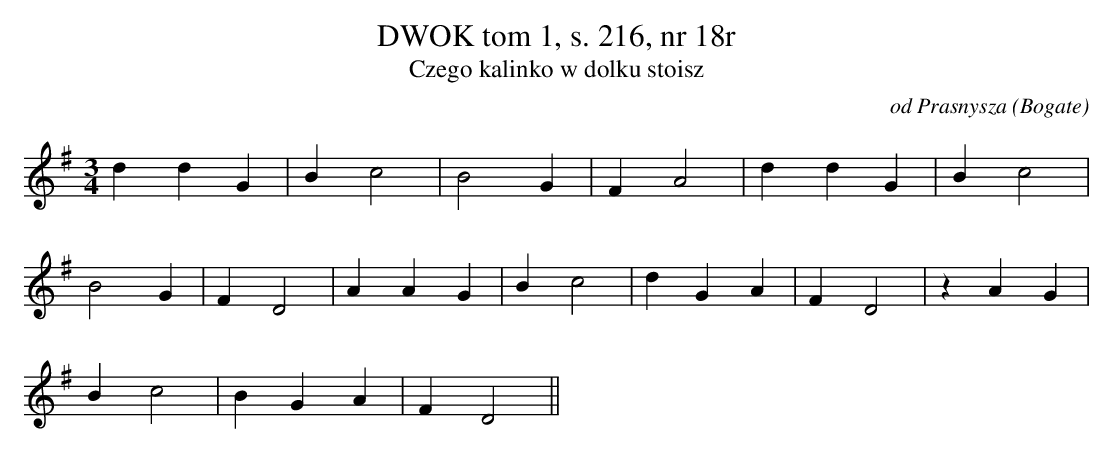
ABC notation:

X:1
T:DWOK tom 1, s. 216, nr 18r
T:Czego kalinko w dolku stoisz
O:od Prasnysza (Bogate)
M:3/4
L:1/4
K:G
ddG | Bc2 | B2G | FA2 |ddG | Bc2 |
 B2G | FD2 |AAG | Bc2 | dGA | FD2 | zAG |
Bc2 | BGA | FD2||
